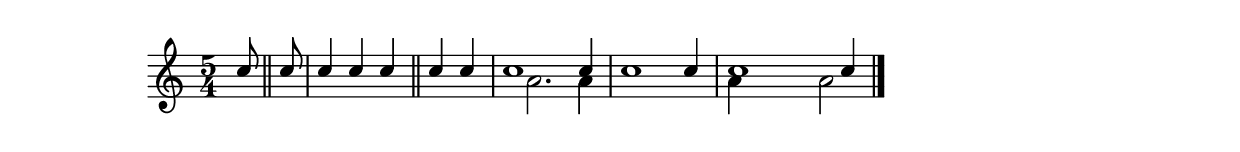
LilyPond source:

\version "2.18.2"

\language "english"

keyTime = {
    \time 5/4
    \numericTimeSignature
    \partial 4
}

Soprano = \relative c'' {
  \voiceOne
  \keyTime
    c8 \bar "||" c8
    c4 c c \bar "||" c c
    c1 c4
    c1 c4
    c1 c4 \bar "|."
}

Alto = \relative c'' {
  \voiceTwo
  \keyTime
    s1*7/4
    a2. a4
    s1*5/4
    a4 s2 a2
}

\score
{
  <<
    \new Staff = "treble" \with {}
    <<
      \clef "treble"
      \new Voice = "SopranoVoice" \Soprano
      \new Voice = "AltoVoice" \Alto
    >>
  >>
}